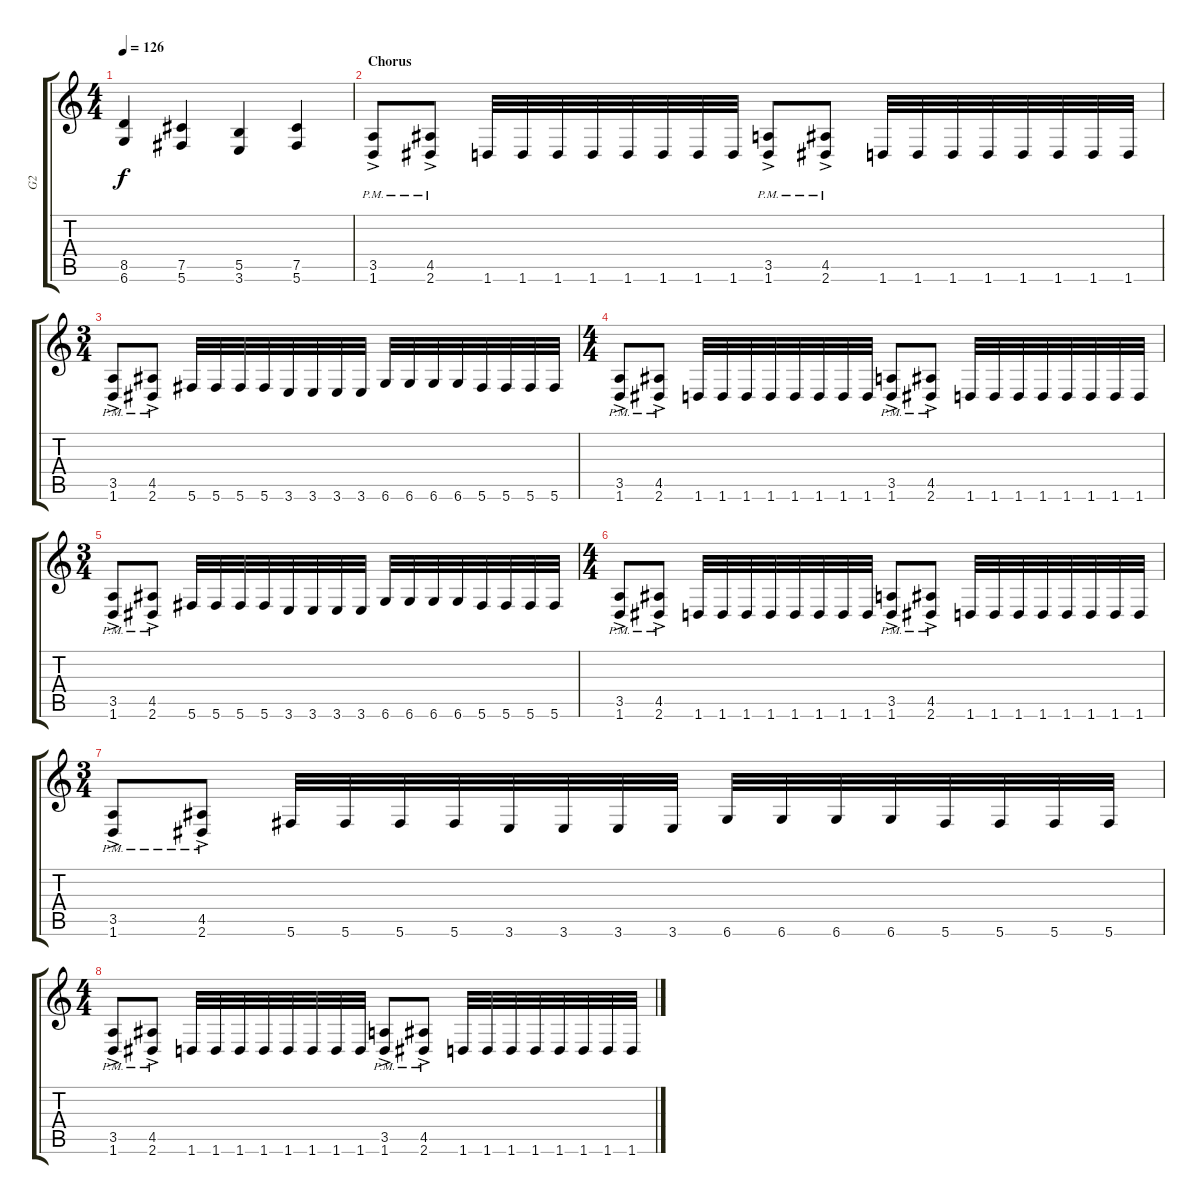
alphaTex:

\track ("G2" "G2") {instrument distortionguitar}
\staff {score tabs}
\tuning (Db4 Ab3 E3 B2 Gb2 Db2) {hide}
\ts (4 4)
\tempo 126
\clef g2
\ks c
(8.5 6.6).4{dy f} (7.5 5.6).4 (5.5 3.6).4 (7.5 5.6).4 |
\section ("" "Chorus")
(3.5{ac pm} 1.6{ac pm}).8 (4.5{ac pm} 2.6{ac pm}).8 1.6.32 1.6.32 1.6.32 1.6.32 1.6.32 1.6.32 1.6.32 1.6.32 (3.5{ac pm} 1.6{ac pm}).8 (4.5{ac pm} 2.6{ac pm}).8 1.6.32 1.6.32 1.6.32 1.6.32 1.6.32 1.6.32 1.6.32 1.6.32 |
\ts (3 4)
(3.5{ac pm} 1.6{ac pm}).8 (4.5{ac pm} 2.6{ac pm}).8 5.6.32 5.6.32 5.6.32 5.6.32 3.6.32 3.6.32 3.6.32 3.6.32 6.6.32 6.6.32 6.6.32 6.6.32 5.6.32 5.6.32 5.6.32 5.6.32 |
\ts (4 4)
(3.5{ac pm} 1.6{ac pm}).8 (4.5{ac pm} 2.6{ac pm}).8 1.6.32 1.6.32 1.6.32 1.6.32 1.6.32 1.6.32 1.6.32 1.6.32 (3.5{ac pm} 1.6{ac pm}).8 (4.5{ac pm} 2.6{ac pm}).8 1.6.32 1.6.32 1.6.32 1.6.32 1.6.32 1.6.32 1.6.32 1.6.32 |
\ts (3 4)
(3.5{ac pm} 1.6{ac pm}).8 (4.5{ac pm} 2.6{ac pm}).8 5.6.32 5.6.32 5.6.32 5.6.32 3.6.32 3.6.32 3.6.32 3.6.32 6.6.32 6.6.32 6.6.32 6.6.32 5.6.32 5.6.32 5.6.32 5.6.32 |
\ts (4 4)
(3.5{ac pm} 1.6{ac pm}).8 (4.5{ac pm} 2.6{ac pm}).8 1.6.32 1.6.32 1.6.32 1.6.32 1.6.32 1.6.32 1.6.32 1.6.32 (3.5{ac pm} 1.6{ac pm}).8 (4.5{ac pm} 2.6{ac pm}).8 1.6.32 1.6.32 1.6.32 1.6.32 1.6.32 1.6.32 1.6.32 1.6.32 |
\ts (3 4)
(3.5{ac pm} 1.6{ac pm}).8 (4.5{ac pm} 2.6{ac pm}).8 5.6.32 5.6.32 5.6.32 5.6.32 3.6.32 3.6.32 3.6.32 3.6.32 6.6.32 6.6.32 6.6.32 6.6.32 5.6.32 5.6.32 5.6.32 5.6.32 |
\ts (4 4)
(3.5{ac pm} 1.6{ac pm}).8 (4.5{ac pm} 2.6{ac pm}).8 1.6.32 1.6.32 1.6.32 1.6.32 1.6.32 1.6.32 1.6.32 1.6.32 (3.5{ac pm} 1.6{ac pm}).8 (4.5{ac pm} 2.6{ac pm}).8 1.6.32 1.6.32 1.6.32 1.6.32 1.6.32 1.6.32 1.6.32 1.6.32
